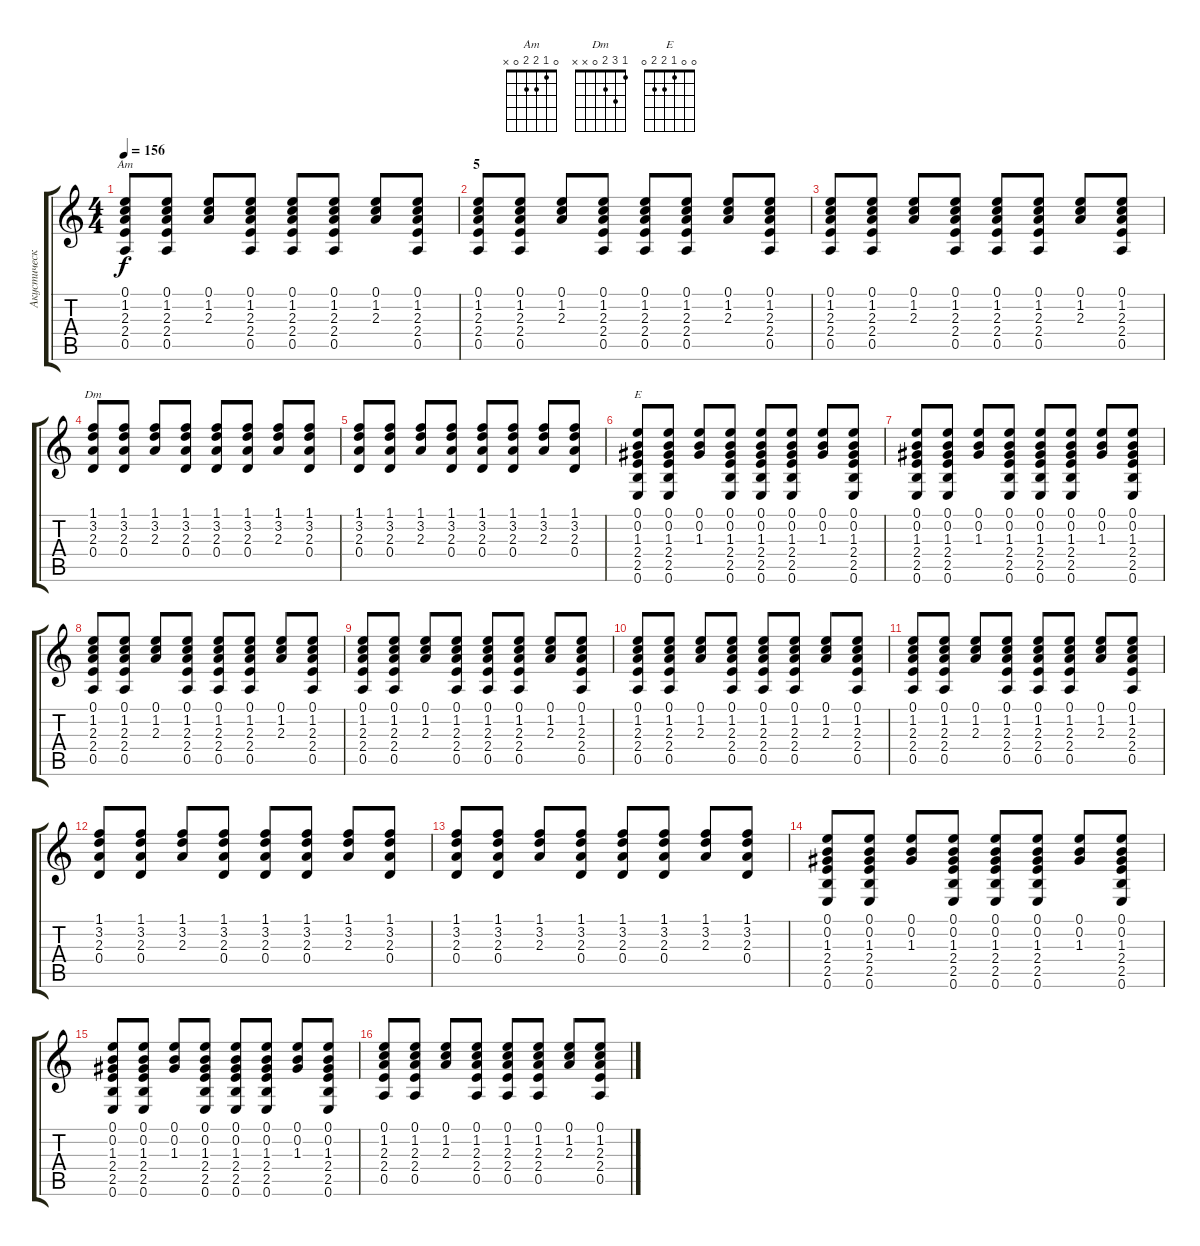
\track ("Акустическая гитара" "Акустическ") {instrument acousticguitarsteel}
\staff {score tabs}
\tuning (E4 B3 G3 D3 A2 E2) {hide}
\chord ("Am" 0 1 2 2 0 x)
\chord ("Dm" 1 3 2 0 x x)
\chord ("E" 0 0 1 2 2 0)
\ts (4 4)
\tempo 156
\clef g2
\ks c
(0.1 1.2 2.3 2.4 0.5).8{ch "Am" dy f} (0.1 1.2 2.3 2.4 0.5).8 (0.1 1.2 2.3).8 (0.1 1.2 2.3 2.4 0.5).8 (0.1 1.2 2.3 2.4 0.5).8 (0.1 1.2 2.3 2.4 0.5).8 (0.1 1.2 2.3).8 (0.1 1.2 2.3 2.4 0.5).8 |
\section ("" "5")
(0.1 1.2 2.3 2.4 0.5).8 (0.1 1.2 2.3 2.4 0.5).8 (0.1 1.2 2.3).8 (0.1 1.2 2.3 2.4 0.5).8 (0.1 1.2 2.3 2.4 0.5).8 (0.1 1.2 2.3 2.4 0.5).8 (0.1 1.2 2.3).8 (0.1 1.2 2.3 2.4 0.5).8 |
(0.1 1.2 2.3 2.4 0.5).8 (0.1 1.2 2.3 2.4 0.5).8 (0.1 1.2 2.3).8 (0.1 1.2 2.3 2.4 0.5).8 (0.1 1.2 2.3 2.4 0.5).8 (0.1 1.2 2.3 2.4 0.5).8 (0.1 1.2 2.3).8 (0.1 1.2 2.3 2.4 0.5).8 |
(1.1 3.2 2.3 0.4).8{ch "Dm"} (1.1 3.2 2.3 0.4).8 (1.1 3.2 2.3).8 (1.1 3.2 2.3 0.4).8 (1.1 3.2 2.3 0.4).8 (1.1 3.2 2.3 0.4).8 (1.1 3.2 2.3).8 (1.1 3.2 2.3 0.4).8 |
(1.1 3.2 2.3 0.4).8 (1.1 3.2 2.3 0.4).8 (1.1 3.2 2.3).8 (1.1 3.2 2.3 0.4).8 (1.1 3.2 2.3 0.4).8 (1.1 3.2 2.3 0.4).8 (1.1 3.2 2.3).8 (1.1 3.2 2.3 0.4).8 |
(0.1 0.2 1.3 2.4 2.5 0.6).8{ch "E"} (0.1 0.2 1.3 2.4 2.5 0.6).8 (0.1 0.2 1.3).8 (0.1 0.2 1.3 2.4 2.5 0.6).8 (0.1 0.2 1.3 2.4 2.5 0.6).8 (0.1 0.2 1.3 2.4 2.5 0.6).8 (0.1 0.2 1.3).8 (0.1 0.2 1.3 2.4 2.5 0.6).8 |
(0.1 0.2 1.3 2.4 2.5 0.6).8 (0.1 0.2 1.3 2.4 2.5 0.6).8 (0.1 0.2 1.3).8 (0.1 0.2 1.3 2.4 2.5 0.6).8 (0.1 0.2 1.3 2.4 2.5 0.6).8 (0.1 0.2 1.3 2.4 2.5 0.6).8 (0.1 0.2 1.3).8 (0.1 0.2 1.3 2.4 2.5 0.6).8 |
(0.1 1.2 2.3 2.4 0.5).8 (0.1 1.2 2.3 2.4 0.5).8 (0.1 1.2 2.3).8 (0.1 1.2 2.3 2.4 0.5).8 (0.1 1.2 2.3 2.4 0.5).8 (0.1 1.2 2.3 2.4 0.5).8 (0.1 1.2 2.3).8 (0.1 1.2 2.3 2.4 0.5).8 |
(0.1 1.2 2.3 2.4 0.5).8 (0.1 1.2 2.3 2.4 0.5).8 (0.1 1.2 2.3).8 (0.1 1.2 2.3 2.4 0.5).8 (0.1 1.2 2.3 2.4 0.5).8 (0.1 1.2 2.3 2.4 0.5).8 (0.1 1.2 2.3).8 (0.1 1.2 2.3 2.4 0.5).8 |
(0.1 1.2 2.3 2.4 0.5).8 (0.1 1.2 2.3 2.4 0.5).8 (0.1 1.2 2.3).8 (0.1 1.2 2.3 2.4 0.5).8 (0.1 1.2 2.3 2.4 0.5).8 (0.1 1.2 2.3 2.4 0.5).8 (0.1 1.2 2.3).8 (0.1 1.2 2.3 2.4 0.5).8 |
(0.1 1.2 2.3 2.4 0.5).8 (0.1 1.2 2.3 2.4 0.5).8 (0.1 1.2 2.3).8 (0.1 1.2 2.3 2.4 0.5).8 (0.1 1.2 2.3 2.4 0.5).8 (0.1 1.2 2.3 2.4 0.5).8 (0.1 1.2 2.3).8 (0.1 1.2 2.3 2.4 0.5).8 |
(1.1 3.2 2.3 0.4).8 (1.1 3.2 2.3 0.4).8 (1.1 3.2 2.3).8 (1.1 3.2 2.3 0.4).8 (1.1 3.2 2.3 0.4).8 (1.1 3.2 2.3 0.4).8 (1.1 3.2 2.3).8 (1.1 3.2 2.3 0.4).8 |
(1.1 3.2 2.3 0.4).8 (1.1 3.2 2.3 0.4).8 (1.1 3.2 2.3).8 (1.1 3.2 2.3 0.4).8 (1.1 3.2 2.3 0.4).8 (1.1 3.2 2.3 0.4).8 (1.1 3.2 2.3).8 (1.1 3.2 2.3 0.4).8 |
(0.1 0.2 1.3 2.4 2.5 0.6).8 (0.1 0.2 1.3 2.4 2.5 0.6).8 (0.1 0.2 1.3).8 (0.1 0.2 1.3 2.4 2.5 0.6).8 (0.1 0.2 1.3 2.4 2.5 0.6).8 (0.1 0.2 1.3 2.4 2.5 0.6).8 (0.1 0.2 1.3).8 (0.1 0.2 1.3 2.4 2.5 0.6).8 |
(0.1 0.2 1.3 2.4 2.5 0.6).8 (0.1 0.2 1.3 2.4 2.5 0.6).8 (0.1 0.2 1.3).8 (0.1 0.2 1.3 2.4 2.5 0.6).8 (0.1 0.2 1.3 2.4 2.5 0.6).8 (0.1 0.2 1.3 2.4 2.5 0.6).8 (0.1 0.2 1.3).8 (0.1 0.2 1.3 2.4 2.5 0.6).8 |
(0.1 1.2 2.3 2.4 0.5).8 (0.1 1.2 2.3 2.4 0.5).8 (0.1 1.2 2.3).8 (0.1 1.2 2.3 2.4 0.5).8 (0.1 1.2 2.3 2.4 0.5).8 (0.1 1.2 2.3 2.4 0.5).8 (0.1 1.2 2.3).8 (0.1 1.2 2.3 2.4 0.5).8
